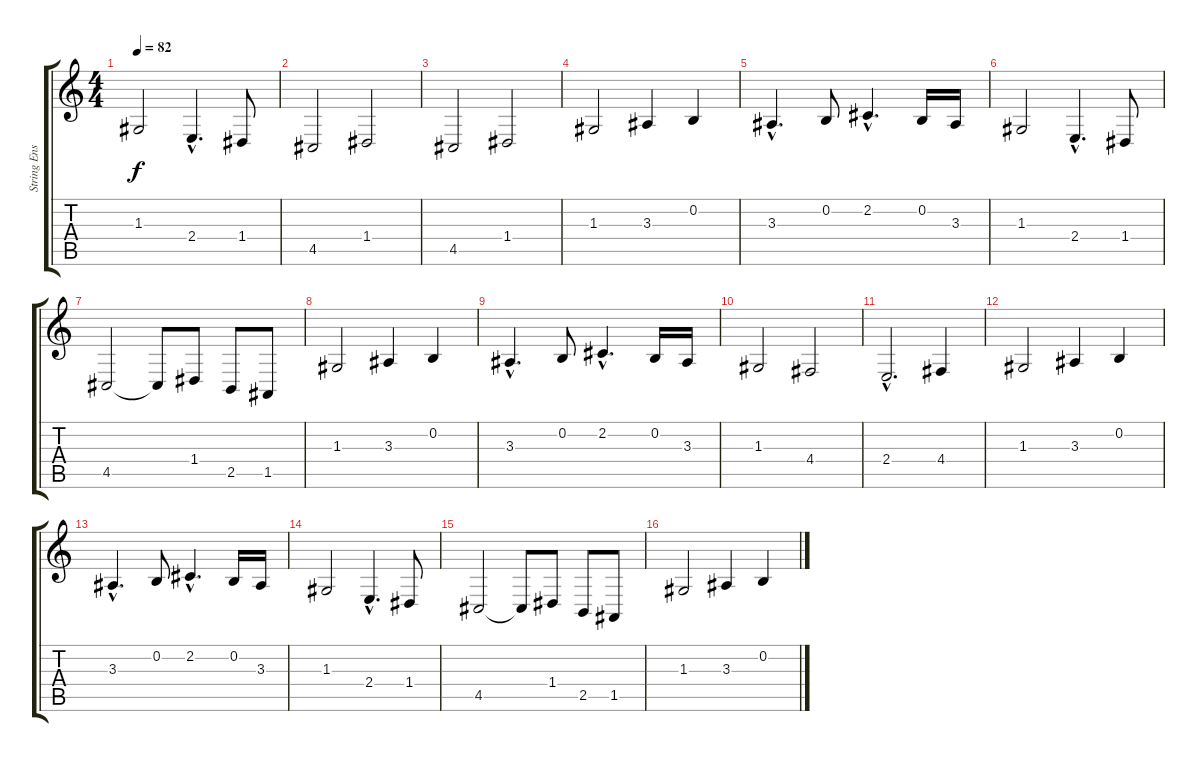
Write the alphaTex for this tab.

\track ("String Ensemble" "String Ens") {instrument stringensemble2}
\staff {score tabs}
\tuning (E4 B3 G3 D3 A2 E2) {hide}
\ts (4 4)
\tempo 82
\clef g2
\ks c
1.3.2{dy f} 2.4{hac}.4{d} 1.4.8 |
4.5.2 1.4.2 |
4.5.2 1.4.2 |
1.3.2 3.3.4 0.2.4 |
3.3{hac}.4{d} 0.2.8 2.2{hac}.4{d} 0.2.16 3.3.16 |
1.3.2 2.4{hac}.4{d} 1.4.8 |
4.5.2 4.5{t}.8 1.4.8 2.5.8 1.5.8 |
1.3.2 3.3.4 0.2.4 |
3.3{hac}.4{d} 0.2.8 2.2{hac}.4{d} 0.2.16 3.3.16 |
1.3.2 4.4.2 |
2.4{hac}.2{d} 4.4.4 |
1.3.2 3.3.4 0.2.4 |
3.3{hac}.4{d} 0.2.8 2.2{hac}.4{d} 0.2.16 3.3.16 |
1.3.2 2.4{hac}.4{d} 1.4.8 |
4.5.2 4.5{t}.8 1.4.8 2.5.8 1.5.8 |
1.3.2 3.3.4 0.2.4
